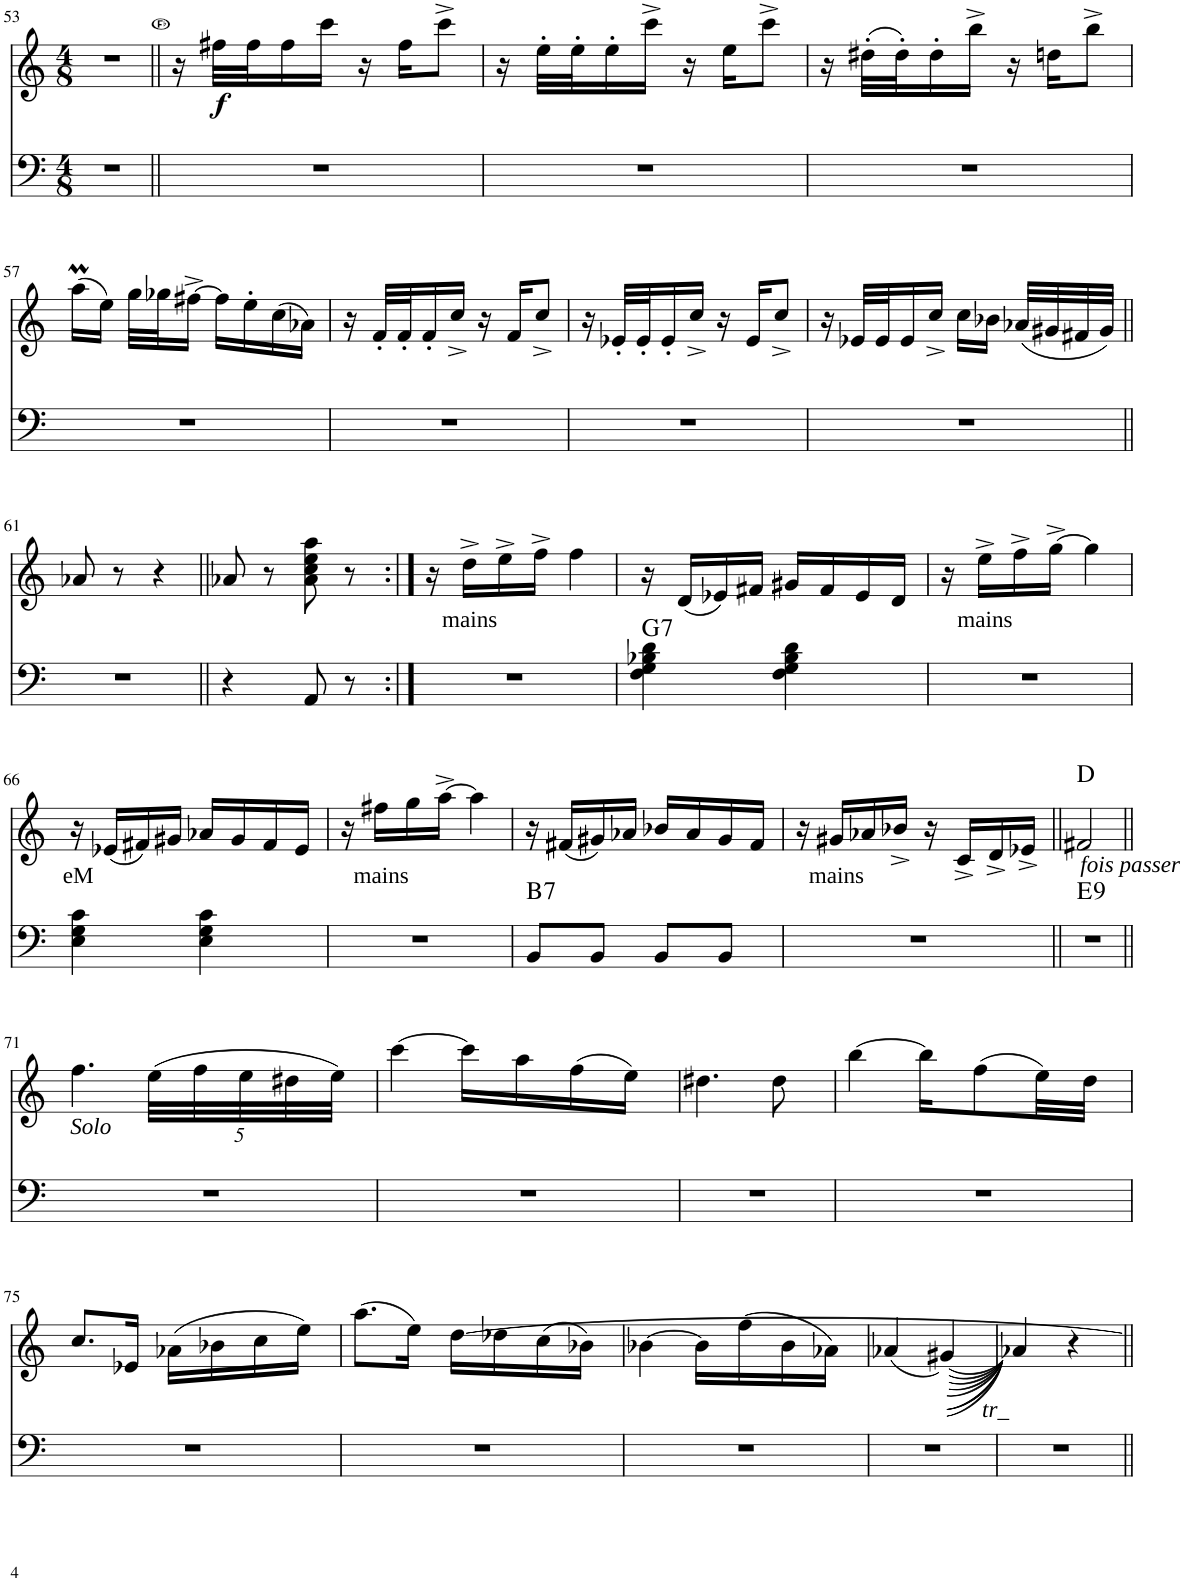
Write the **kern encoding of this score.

**kern	**kern	**text	**dynam	**harte
*part2	*part1	*part1	*part1	*part1
*staff2	*staff1	*staff1	*staff1	*
*I"Piano	*I"Piano	*	*	*
*I'Pno	*I'Pno	*	*	*
!!LO:PB:g=z
*clefF4	*clefG2	*	*	*
*k[]	*k[]	*	*	*
*M4/8	*M4/8	*	*	*
=53	=53	=53	=53	=53
2r	2r	.	.	.
=54||	=54||	=54||	=54||	=54||
2r	16r	.	.	.
!	!	!	!LO:DY:b	!
.	32ff#X\LLL	.	f	.
.	32ff#\J	.	.	.
.	16ff#\	.	.	.
.	16ccc\JJ	.	.	.
.	16r	.	.	.
.	16ff#\KL	.	.	.
.	8ccc^\J	.	.	.
=55	=55	=55	=55	=55
2r	16r	.	.	.
.	32ee'\LLL	.	.	.
.	32ee'\J	.	.	.
.	16ee'\	.	.	.
.	16ccc^\JJ	.	.	.
.	16r	.	.	.
.	16ee\KL	.	.	.
.	8ccc^\J	.	.	.
=56	=56	=56	=56	=56
2r	16r	.	.	.
.	(32dd#X'\LLL	.	.	.
.	32dd#'\J)	.	.	.
.	16dd#'\	.	.	.
.	16bb^\JJ	.	.	.
.	16r	.	.	.
.	16ddn\KL	.	.	.
.	8bb^\J	.	.	.
!!LO:LB:g=z
=57	=57	=57	=57	=57
2r	(16aaM\LL	.	.	.
.	16ee\JJ)	.	.	.
.	32gg\LLL	.	.	.
.	32gg-X\J	.	.	.
.	[16ff#X^\JJ	.	.	.
.	16ff#\LL]	.	.	.
.	16ee'\	.	.	.
.	(16cc\	.	.	.
.	16a-X\JJ)	.	.	.
=58	=58	=58	=58	=58
2r	16r	.	.	.
.	32f'/LLL	.	.	.
.	32f'/J	.	.	.
.	16f'/	.	.	.
.	16cc^/JJ	.	.	.
.	16r	.	.	.
.	16f/KL	.	.	.
.	8cc^/J	.	.	.
=59	=59	=59	=59	=59
2r	16r	.	.	.
.	32e-X'/LLL	.	.	.
.	32e-'/J	.	.	.
.	16e-'/	.	.	.
.	16cc^/JJ	.	.	.
.	16r	.	.	.
.	16e-/KL	.	.	.
.	8cc^/J	.	.	.
=60	=60	=60	=60	=60
2r	16r	.	.	.
.	32e-X/LLL	.	.	.
.	32e-/J	.	.	.
.	16e-/	.	.	.
.	16cc^/JJ	.	.	.
.	16cc\LL	.	.	.
.	16b-X\JJ	.	.	.
.	(32a-X/LLL	.	.	.
.	32g#X/	.	.	.
.	32f#X/	.	.	.
.	32g#/JJJ)	.	.	.
!!LO:LB:g=z
=61||	=61||	=61||	=61||	=61||
2r	8a-X/	.	.	.
.	8r	.	.	.
.	4r	.	.	.
=62||	=62||	=62||	=62||	=62||
4r	8a-X/	.	.	.
.	8r	.	.	.
8AA/	8a-\ 8cc\ 8ee\ 8aa\	.	.	.
8r	8r	.	.	.
=63:|!	=63:|!	=63:|!	=63:|!	=63:|!
2r	16r	.	.	.
!	!	!LO:LY:b	!	!
.	16dd^\LL	mains	.	.
.	16ee^\	.	.	.
.	16ff^\JJ	.	.	.
.	4ff\	.	.	.
=64	=64	=64	=64	=64
4F\ 4G\ 4B-X\ 4d\	16r	.	.	.
.	(16d/LL	.	.	.
.	16e-X/)	.	.	.
.	16f#X/JJ	.	.	.
4F\ 4G\ 4B-\ 4d\	16g#X/LL	.	.	.
.	16f#/	.	.	.
.	16e-/	.	.	.
.	16d/JJ	.	.	.
=65	=65	=65	=65	=65
2r	16r	.	.	.
!	!	!LO:LY:b	!	!
.	16ee^\LL	mains	.	.
.	16ff^\	.	.	.
.	[16gg^\JJ	.	.	.
.	4gg\]	.	.	.
!!LO:LB:g=z
=66	=66	=66	=66	=66
!	!	!LO:LY:b	!	!
4E\ 4G\ 4c\	16r	eM	.	.
.	(16e-X/LL	.	.	.
.	16f#X/)	.	.	.
.	16g#X/JJ	.	.	.
4E\ 4G\ 4c\	16a-X/LL	.	.	.
.	16g#/	.	.	.
.	16f#/	.	.	.
.	16e-/JJ	.	.	.
=67	=67	=67	=67	=67
2r	16r	.	.	.
!	!	!LO:LY:b	!	!
.	16ff#X\LL	mains	.	.
.	16gg\	.	.	.
.	[16aa^\JJ	.	.	.
.	4aa\]	.	.	.
=68	=68	=68	=68	=68
8BB/L	16r	.	.	.
.	(16f#X/LL	.	.	.
8BB/J	16g#X/)	.	.	.
.	16a-X/JJ	.	.	.
8BB/L	16b-X/LL	.	.	.
.	16a-/	.	.	.
8BB/J	16g#/	.	.	.
.	16f#/JJ	.	.	.
=69	=69	=69	=69	=69
2r	16r	.	.	.
!	!	!LO:LY:b	!	!
.	16g#X/LL	mains	.	.
.	16a-X/	.	.	.
.	16b-X^/JJ	.	.	.
.	16r	.	.	.
.	16c^/LL	.	.	.
.	16d^/	.	.	.
.	16e-X^/JJ	.	.	.
=70||	=70||	=70||	=70||	=70||
!	!LO:TX:b:i:t=fois passer	!	!	!
2r	2f#X/	.	.	D:maj
!!LO:LB:g=z
=71||	=71||	=71||	=71||	=71||
!	!LO:TX:b:i:t=Solo	!	!	!
2r	4.ff\	.	.	.
*	*Xbrackettup	*	*	*
.	(40ee\LLL	.	.	.
.	40ff\	.	.	.
.	40ee\	.	.	.
.	40dd#X\	.	.	.
.	40ee\JJJ)	.	.	.
=72	=72	=72	=72	=72
2r	[4ccc\	.	.	.
.	16ccc\LL]	.	.	.
.	16aa\	.	.	.
.	(16ff\	.	.	.
.	16ee\JJ)	.	.	.
=73	=73	=73	=73	=73
2r	4.dd#X\	.	.	.
.	8dd#\	.	.	.
=74	=74	=74	=74	=74
2r	[4bb\	.	.	.
.	16bb\KL]	.	.	.
.	(8ff\	.	.	.
.	32ee\LL)	.	.	.
.	32dd\JJJ	.	.	.
!!LO:LB:g=z
=75	=75	=75	=75	=75
2r	8.cc/L	.	.	.
.	16e-X/Jk	.	.	.
.	(16a-X\LL	.	.	.
.	16b-X\	.	.	.
.	16cc\	.	.	.
.	16ee\JJ)	.	.	.
=76	=76	=76	=76	=76
2r	(8.aa\L	.	.	.
.	16ee\Jk)	.	.	.
.	[16dd\LL	.	.	.
.	16dd-X\	.	.	.
.	(16cc\	.	.	.
.	16b-X\JJ)	.	.	.
=77	=77	=77	=77	=77
2r	[4b-X\	.	.	.
.	16b-\LL]	.	.	.
.	(16ff\	.	.	.
.	16b-\	.	.	.
.	16a-X\JJ)	.	.	.
=78	=78	=78	=78	=78
2r	(4a-X/	.	.	.
.	((((((((4g#X/)	.	.	.
!	!LO:TX:b:i:t=tr_	!	!	!
=79	=79	=79	=79	=79
2r	4a-X/))))))))	.	.	.
.	4r	.	.	.
=||	=||	=||	=||	=||
*-	*-	*-	*-	*-
